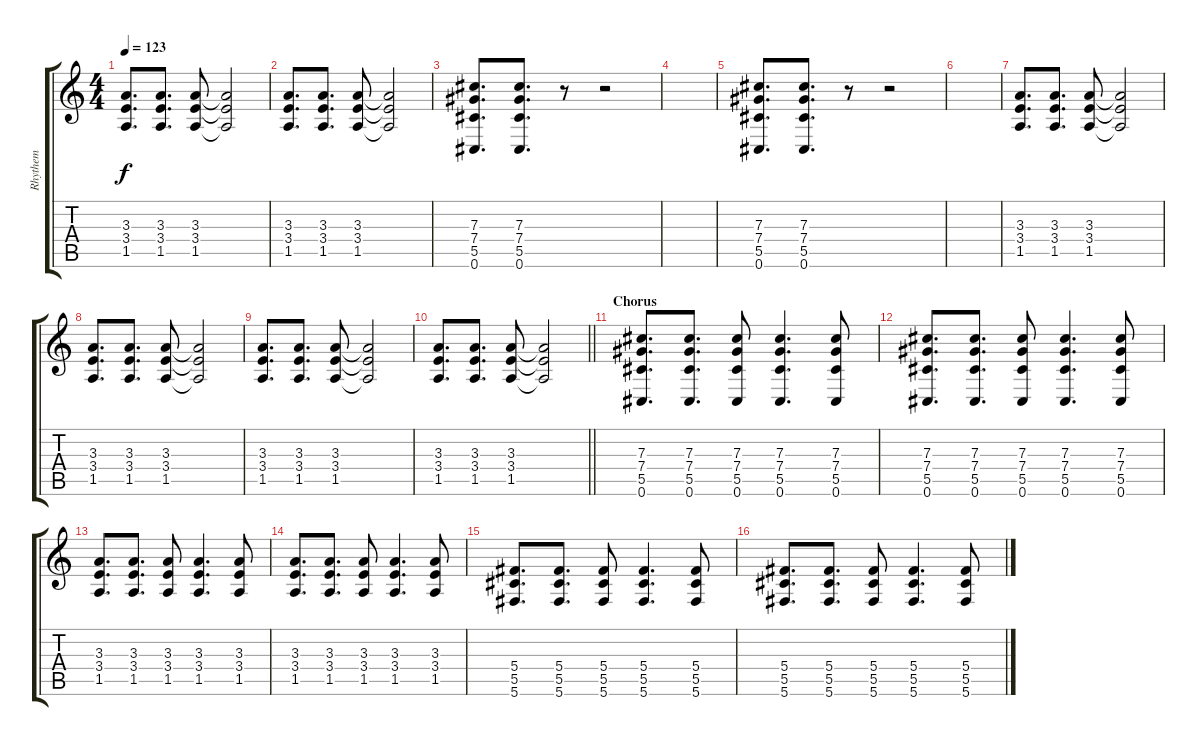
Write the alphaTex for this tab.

\track ("Rhythem" "Rhythem") {instrument distortionguitar}
\staff {score tabs}
\tuning (Eb4 Bb3 Gb3 Db3 Ab2 Db2) {hide}
\ts (4 4)
\tempo 123
\clef g2
\ks c
(3.3 3.4 1.5).8{d dy f} (3.3 3.4 1.5).8{d} (3.3 3.4 1.5).8 (3.3{t} 3.4{t} 1.5{t}).2 |
(3.3 3.4 1.5).8{d} (3.3 3.4 1.5).8{d} (3.3 3.4 1.5).8 (3.3{t} 3.4{t} 1.5{t}).2 |
(7.3 7.4 5.5 0.6).8{d} (7.3 7.4 5.5 0.6).8{d} r.8 r.2 |
|
(7.3 7.4 5.5 0.6).8{d} (7.3 7.4 5.5 0.6).8{d} r.8 r.2 |
|
(3.3 3.4 1.5).8{d} (3.3 3.4 1.5).8{d} (3.3 3.4 1.5).8 (3.3{t} 3.4{t} 1.5{t}).2 |
(3.3 3.4 1.5).8{d} (3.3 3.4 1.5).8{d} (3.3 3.4 1.5).8 (3.3{t} 3.4{t} 1.5{t}).2 |
(3.3 3.4 1.5).8{d} (3.3 3.4 1.5).8{d} (3.3 3.4 1.5).8 (3.3{t} 3.4{t} 1.5{t}).2 |
\barLineRight lightlight
(3.3 3.4 1.5).8{d} (3.3 3.4 1.5).8{d} (3.3 3.4 1.5).8 (3.3{t} 3.4{t} 1.5{t}).2 |
\section ("" "Chorus")
(7.3 7.4 5.5 0.6).8{d} (7.3 7.4 5.5 0.6).8{d} (7.3 7.4 5.5 0.6).8 (7.3 7.4 5.5 0.6).4{d} (7.3 7.4 5.5 0.6).8 |
(7.3 7.4 5.5 0.6).8{d} (7.3 7.4 5.5 0.6).8{d} (7.3 7.4 5.5 0.6).8 (7.3 7.4 5.5 0.6).4{d} (7.3 7.4 5.5 0.6).8 |
(3.3 3.4 1.5).8{d} (3.3 3.4 1.5).8{d} (3.3 3.4 1.5).8 (3.3 3.4 1.5).4{d} (3.3 3.4 1.5).8 |
(3.3 3.4 1.5).8{d} (3.3 3.4 1.5).8{d} (3.3 3.4 1.5).8 (3.3 3.4 1.5).4{d} (3.3 3.4 1.5).8 |
(5.4 5.5 5.6).8{d} (5.4 5.5 5.6).8{d} (5.4 5.5 5.6).8 (5.4 5.5 5.6).4{d} (5.4 5.5 5.6).8 |
(5.4 5.5 5.6).8{d} (5.4 5.5 5.6).8{d} (5.4 5.5 5.6).8 (5.4 5.5 5.6).4{d} (5.4 5.5 5.6).8
